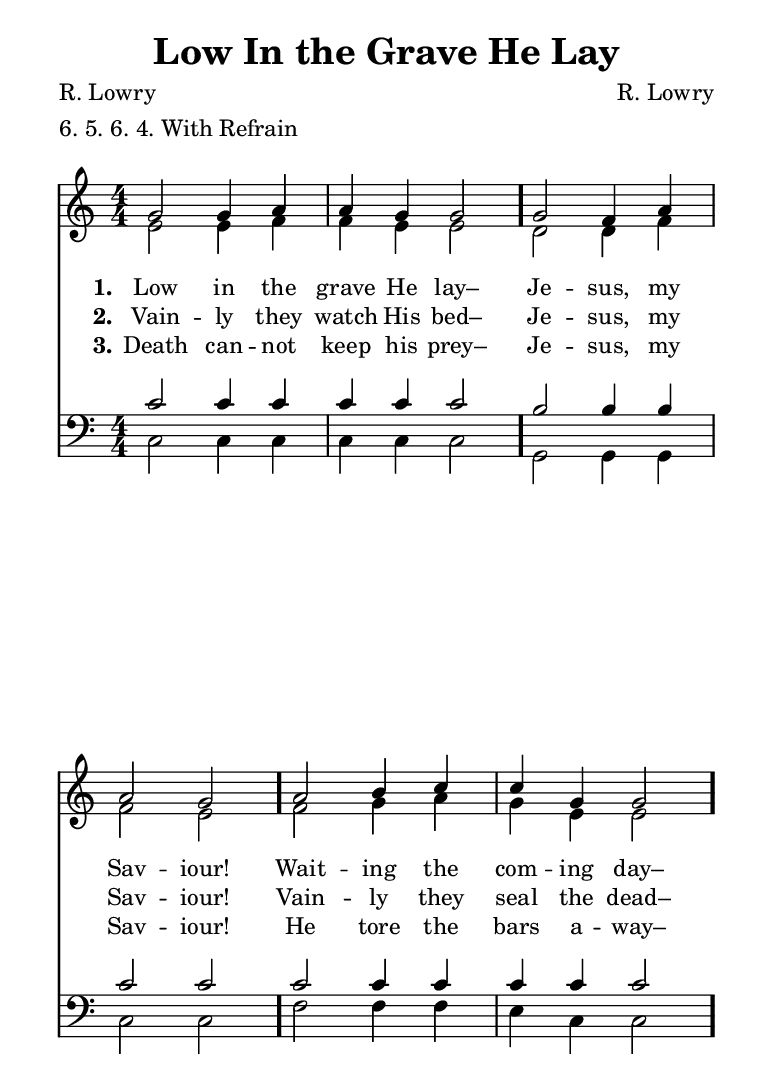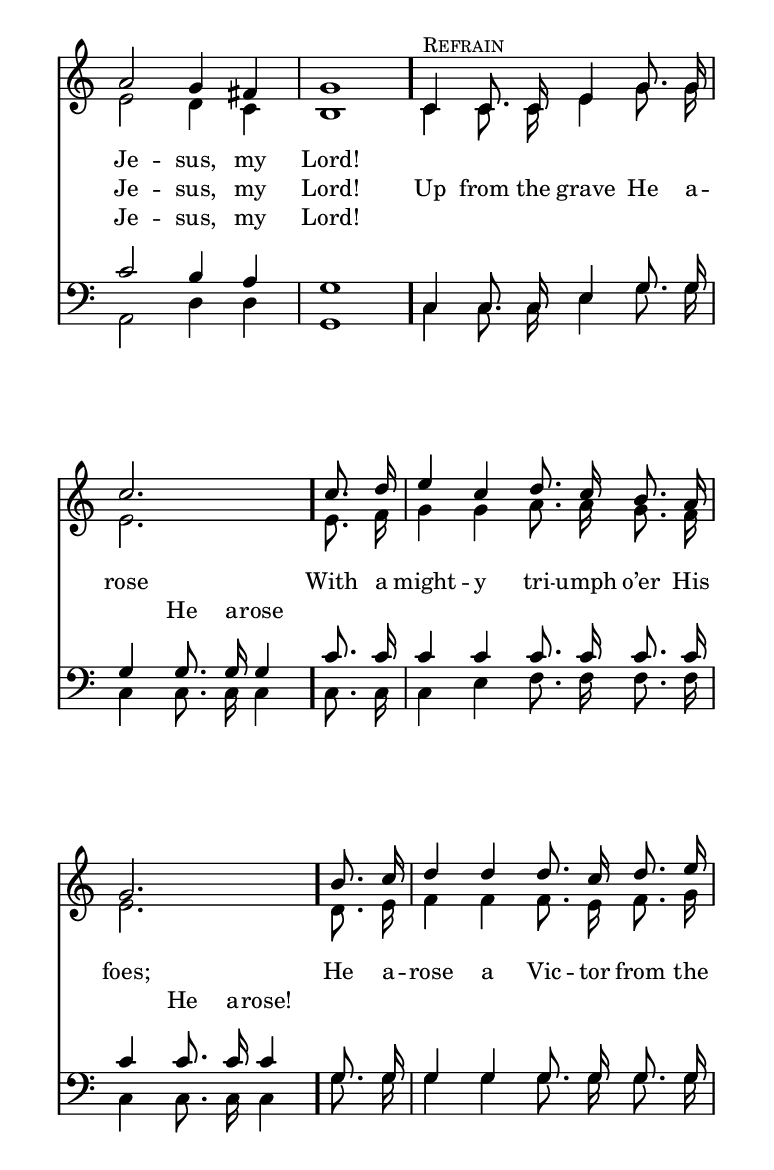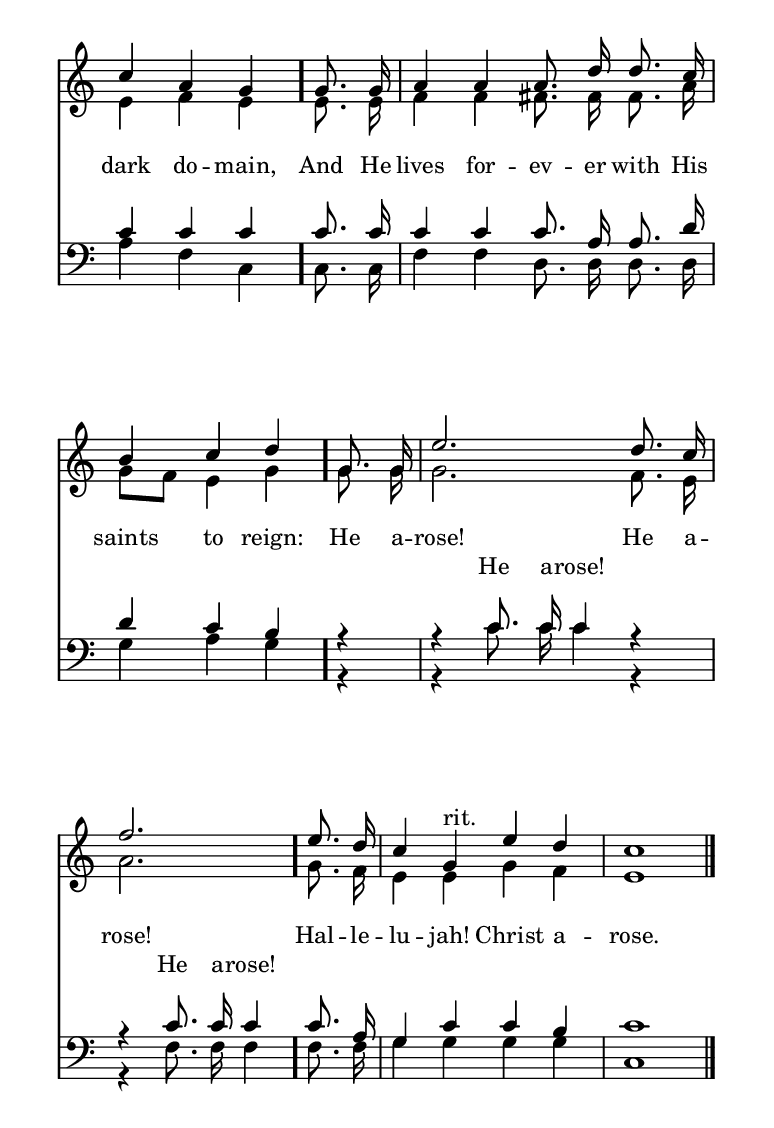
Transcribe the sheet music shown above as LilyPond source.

\include "common/global.ily"
\paper {
  \include "common/paper.ily"
  ragged-last-bottom = ##t
  systems-per-page = #(cond (is-eogsized 4) (#t #f))
  system-count = #(cond (is-eogsized 5) (#t #f))
}

\header{
  hymnnumber = "175"
  title = "Low In the Grave He Lay"
  tunename = "Christ Arose"
  meter = "6. 5. 6. 4. With Refrain"
  poet = "R. Lowry"
  composer = "R. Lowry"
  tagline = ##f
}

global = {
  \include "common/overrides.ily"
  \override Staff.TimeSignature.style = #'numbered
  \time 4/4
  \override Score.MetronomeMark.transparent = ##t % hide all fermata changes too
  \tempo 4=110
  \key c \major
  \autoBeamOff
}

notesSoprano = {
\global
\relative c'' {

  g2 g4 a | a g g2 |
  g2 f4 a | a2 g |
  a2 b4 c | c g g2 |
  a2 g4 fis | g1 |

  << s^\markup { \small \caps "Refrain" }
  { c,4 c8. c16 e4 g8. g16 | c2. } >>
  c8. d16 | e4 c d8. c16 b8. a16 | g2.
  b8. c16 | d4 d d8. c16 d8. e16 | c4 a g
  g8. g16 | a4 a a8. d16 d8. c16 | b4 c d
  g,8. g16 | e'2. d8. c16 | f2.
  e8. d16 | c4 g^\markup{rit.} e' d | c1

  \bar "|."

}
}

notesAlto = {
\global
\relative e' {

  e2 e4 f | f e e2 |
  d2 d4 f | f2 e2 |
  f2 g4 a | g e e2 |
  e2 d4 c | b1 |


  c4 c8. c16 e4 g8. g16 | e2.
  e8. f16 | g4 g a8. a16 g8. f16 | e2.
  d8. e16 | f4 f f8. e16 f8. g16 | e4 f e
  e8. e16 | f4 f fis8. fis16 fis8. a16 | g8[ f] e4 g
  g8. g16 | g2. f8. e16 | a2.
  g8. f16 | e4 e g f | e1 |

}
}

notesTenor = {
\global
\relative a {

  c2 c4 c | c c c2 |
  b2 b4 b | c2 c |
  c2 c4 c | c c c2 |
  c2 b4 a | g1 |

  c,4 c8. c16 e4 g8. g16 | g4 g8. g16 g4
  c8. c16 | c4 c c8. c16 c8. c16 c4 c8. c16 c4
  g8. g16 | g4 g g8. g16 g8. g16 | c4 c c
  c8. c16 | c4 c c8. a16 a8. d16 | d4 c b
  r4 r c8. c16 c4 r4 | r c8. c16 c4
  c8. a16 | g4 c c b | c1 |

}
}

notesBass = {
\global
\relative f {

  c2 c4 c | c c c2 |
  g2 g4 g | c2 c |
  f2 f4 f | e c c2 |
  a2 d4 d | g,1 |

  c4 c8. c16 e4 g8. g16 | c,4 c8. c16 c4
  c8. c16 | c4 e f8. f16 f8. f16 | c4 c8. c16 c4
  g'8. g16 | g4 g g8. g16 g8. g16 | a4 f c
  c8. c16 | f4 f d8. d16 d8. d16 | g4 a g
  r4 r c8. c16 c4 r4 | r f,8. f16 f4
  f8. f16 | g4 g g g | c,1 |

}
}

Refrain = \lyricmode {

Up from the grave He a -- rose \bar "."
With a might -- y tri -- umph o’er His foes; \bar "."
He a -- rose a Vic -- tor from the dark do -- main, \bar "."
And He lives for -- ev -- er with His saints to reign: \bar "."
He a -- rose! He a -- rose! \bar "."
Hal -- le -- lu -- jah! Christ a -- rose. \bar "."

}

wordsA = \lyricmode {
\set stanza = "1."

Low in the grave He lay– \bar "."
Je -- sus, my Sav -- iour! \bar "."
Wait -- ing the com -- ing day– \bar "."
Je -- sus, my Lord! \bar "."

}

wordsB = \lyricmode {
\set stanza = "2."

Vain -- ly they watch His bed–
Je -- sus, my Sav -- iour!
Vain -- ly they seal the dead–
Je -- sus, my Lord!

\Refrain

}

wordsC = \lyricmode {
\set stanza = "3."

Death can -- not keep his prey–
Je -- sus, my Sav -- iour!
He tore the bars a -- way–
Je -- sus, my Lord!

}

underWords = \lyricmode {

{ \repeat unfold 28 \skip 4 }
He a -- rose
{ \repeat unfold 9 \skip 4 }
He a -- rose!
{ \repeat unfold 22 \skip 4 }
He a -- rose!
He a -- rose!

}

\score {
  \context ChoirStaff <<
    \context Staff = upper <<
      \set ChoirStaff.systemStartDelimiter = #'SystemStartBar
      \context Voice  = sopranos { \voiceOne << \notesSoprano >> }
      \context Voice  = altos { \voiceTwo << \notesAlto >> }
      \context Lyrics = one   \lyricsto sopranos \wordsA
      \context Lyrics = two   \lyricsto sopranos \wordsB
      \context Lyrics = three \lyricsto sopranos \wordsC
    >>
    \context Staff = men <<
      \clef bass
      \context Voice  = tenors { \voiceOne << \notesTenor >> }
      \context Voice  = basses { \voiceTwo << \notesBass >> }
    >>
    \context Lyrics = three \lyricsto tenors \underWords
  >>
  \layout {
    \include "common/layout.ily"
  }
  \midi{
    \include "common/midi.ily"
  }
}

\version "2.19.49"  % necessary for upgrading to future LilyPond versions.

% vi:set et ts=2 sw=2 ai nocindent syntax=lilypond:
